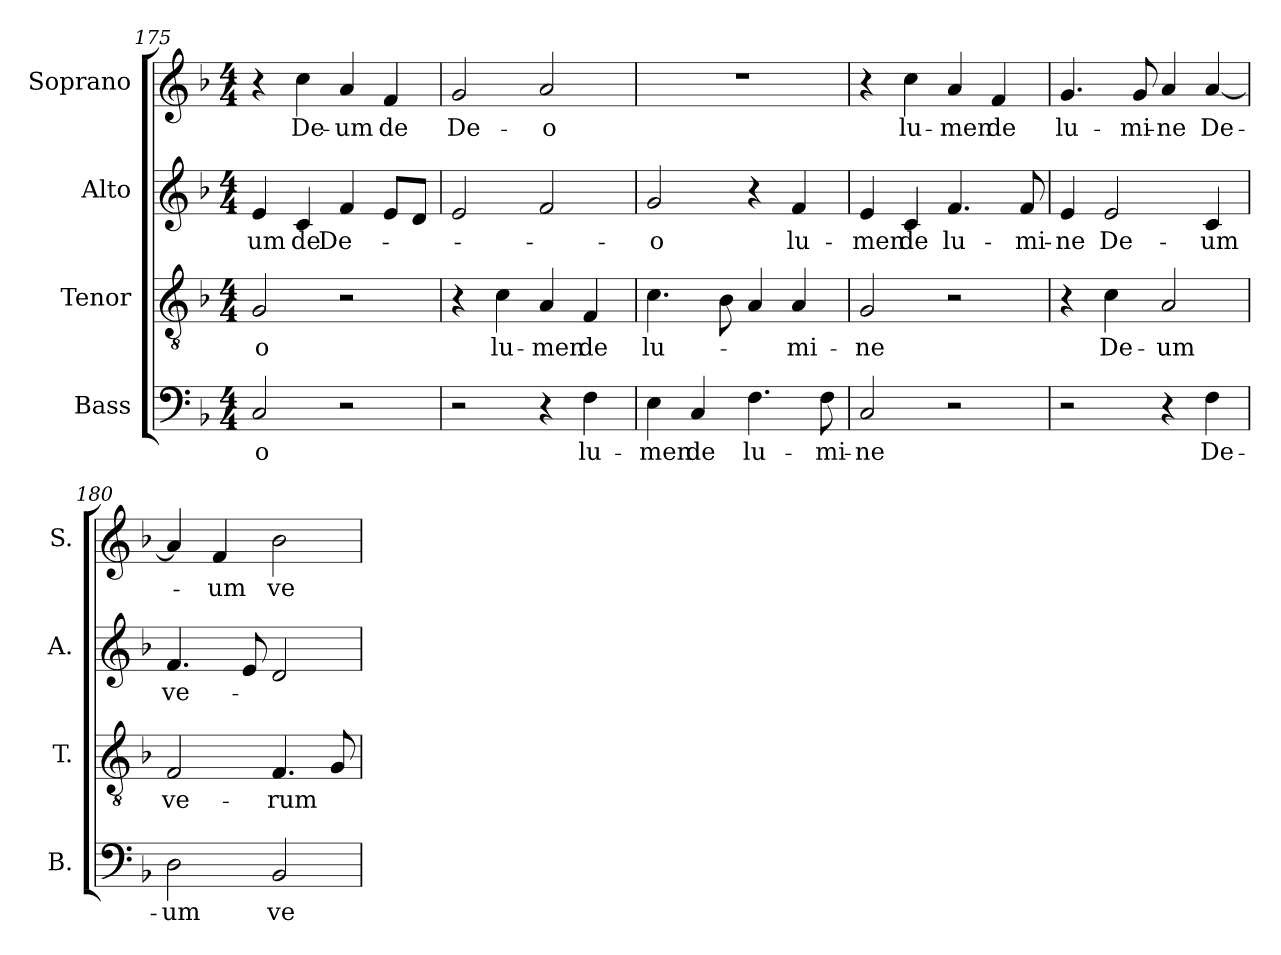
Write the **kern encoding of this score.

**kern	**text	**kern	**text	**kern	**text	**kern	**text
*part4	*part4	*part3	*part3	*part2	*part2	*part1	*part1
*staff4	*staff4	*staff3	*staff3	*staff2	*staff2	*staff1	*staff1
*I"Bass	*	*I"Tenor	*	*I"Alto	*	*I"Soprano	*
*I'B.	*	*I'T.	*	*I'A.	*	*I'S.	*
!!LO:LB:g=z
*clefF4	*	*clefGv2	*	*clefG2	*	*clefG2	*
*	*	*ITrd7c12	*	*	*	*	*
*k[b-]	*	*k[b-]	*	*k[b-]	*	*k[b-]	*
*F:	*	*F:	*	*F:	*	*F:	*
*M4/4	*	*M4/4	*	*M4/4	*	*M4/4	*
=175	=175	=175	=175	=175	=175	=175	=175
!	!LO:LY:b:color=#000000	!	!	!	!	!	!
!	!	!	!LO:LY:b:color=#000000	!	!	!	!
!	!	!	!	!	!LO:LY:b:color=#000000	!	!
2Ci/	-o	2GGi/	-o	4ei/	-um	4r	.
!	!	!	!	!	!LO:LY:b:color=#000000	!	!
!	!	!	!	!	!	!	!LO:LY:b:color=#000000
.	.	.	.	4ci/	de	4cci\	De-
!	!	!	!	!	!LO:LY:b:color=#000000	!	!
!	!	!	!	!	!	!	!LO:LY:b:color=#000000
2r	.	2r	.	4fi/	De-	4ai/	-um
!	!	!	!	!	!	!	!LO:LY:b:color=#000000
.	.	.	.	8ei/L	.	4fi/	de
.	.	.	.	8di/J	.	.	.
=176	=176	=176	=176	=176	=176	=176	=176
!	!	!	!	!	!	!	!LO:LY:b:color=#000000
2r	.	4r	.	2ei/	.	2gi/	De-
!	!	!	!LO:LY:b:color=#000000	!	!	!	!
.	.	4Ci\	lu-	.	.	.	.
!	!	!	!LO:LY:b:color=#000000	!	!	!	!
!	!	!	!	!	!	!	!LO:LY:b:color=#000000
4r	.	4AAi/	-men	2fi/	.	2ai/	-o
!	!LO:LY:b:color=#000000	!	!	!	!	!	!
!	!	!	!LO:LY:b:color=#000000	!	!	!	!
4Fi\	lu-	4FFi/	de	.	.	.	.
=177	=177	=177	=177	=177	=177	=177	=177
!	!LO:LY:b:color=#000000	!	!	!	!	!	!
!	!	!	!LO:LY:b:color=#000000	!	!	!	!
!	!	!	!	!	!LO:LY:b:color=#000000	!	!
4Ei\	-men	4.Ci\	lu-	2gi/	-o	1r	.
!	!LO:LY:b:color=#000000	!	!	!	!	!	!
4Ci/	de	.	.	.	.	.	.
.	.	8BB-i\	.	.	.	.	.
!	!LO:LY:b:color=#000000	!	!	!	!	!	!
4.Fi\	lu-	4AAi/	.	4r	.	.	.
!	!	!	!LO:LY:b:color=#000000	!	!	!	!
!	!	!	!	!	!LO:LY:b:color=#000000	!	!
.	.	4AAi/	-mi-	4fi/	lu-	.	.
!	!LO:LY:b:color=#000000	!	!	!	!	!	!
8Fi\	-mi-	.	.	.	.	.	.
=178	=178	=178	=178	=178	=178	=178	=178
!	!LO:LY:b:color=#000000	!	!	!	!	!	!
!	!	!	!LO:LY:b:color=#000000	!	!	!	!
!	!	!	!	!	!LO:LY:b:color=#000000	!	!
2Ci/	-ne	2GGi/	-ne	4ei/	-men	4r	.
!	!	!	!	!	!LO:LY:b:color=#000000	!	!
!	!	!	!	!	!	!	!LO:LY:b:color=#000000
.	.	.	.	4ci/	de	4cci\	lu-
!	!	!	!	!	!LO:LY:b:color=#000000	!	!
!	!	!	!	!	!	!	!LO:LY:b:color=#000000
2r	.	2r	.	4.fi/	lu-	4ai/	-men
!	!	!	!	!	!	!	!LO:LY:b:color=#000000
.	.	.	.	.	.	4fi/	de
!	!	!	!	!	!LO:LY:b:color=#000000	!	!
.	.	.	.	8fi/	-mi-	.	.
=179	=179	=179	=179	=179	=179	=179	=179
!	!	!	!	!	!LO:LY:b:color=#000000	!	!
!	!	!	!	!	!	!	!LO:LY:b:color=#000000
2r	.	4r	.	4ei/	-ne	4.gi/	lu-
!	!	!	!LO:LY:b:color=#000000	!	!	!	!
!	!	!	!	!	!LO:LY:b:color=#000000	!	!
.	.	4Ci\	De-	2ei/	De-	.	.
!	!	!	!	!	!	!	!LO:LY:b:color=#000000
.	.	.	.	.	.	8gi/	-mi-
!	!	!	!LO:LY:b:color=#000000	!	!	!	!
!	!	!	!	!	!	!	!LO:LY:b:color=#000000
4r	.	2AAi/	-um	.	.	4ai/	-ne
!	!LO:LY:b:color=#000000	!	!	!	!	!	!
!	!	!	!	!	!LO:LY:b:color=#000000	!	!
!	!	!	!	!	!	!	!LO:LY:b:color=#000000
4Fi\	De-	.	.	4ci/	-um	[4ai/	De-
=180	=180	=180	=180	=180	=180	=180	=180
!	!LO:LY:b:color=#000000	!	!	!	!	!	!
!	!	!	!LO:LY:b:color=#000000	!	!	!	!
!	!	!	!	!	!LO:LY:b:color=#000000	!	!
2Di\	-um	2FFi/	ve-	4.fi/	ve-	4ai/]	.
!	!	!	!	!	!	!	!LO:LY:b:color=#000000
.	.	.	.	.	.	4fi/	-um
.	.	.	.	8ei/	.	.	.
!	!LO:LY:b:color=#000000	!	!	!	!	!	!
!	!	!	!LO:LY:b:color=#000000	!	!	!	!
!	!	!	!	!	!	!	!LO:LY:b:color=#000000
2BB-i/	ve-	4.FFi/	-rum	2di/	.	2b-i\	ve-
.	.	8GGi/	.	.	.	.	.
=	=	=	=	=	=	=	=
*-	*-	*-	*-	*-	*-	*-	*-
